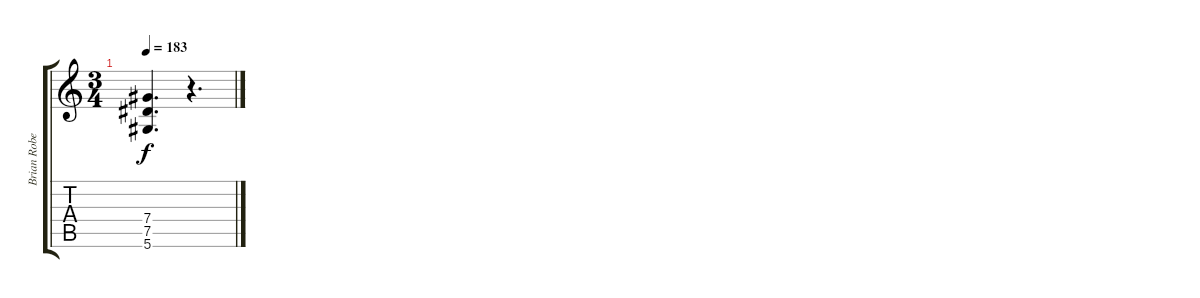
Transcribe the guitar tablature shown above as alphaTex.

\track ("Brian Robertson" "Brian Robe") {instrument overdrivenguitar}
\staff {score tabs}
\tuning (Eb4 Bb3 Gb3 Db3 Ab2 Eb2) {hide}
\ts (3 4)
\tempo 183
\clef g2
\ks c
(7.4{t} 7.5{t} 5.6{t}).4{d dy f} r.4{d}
